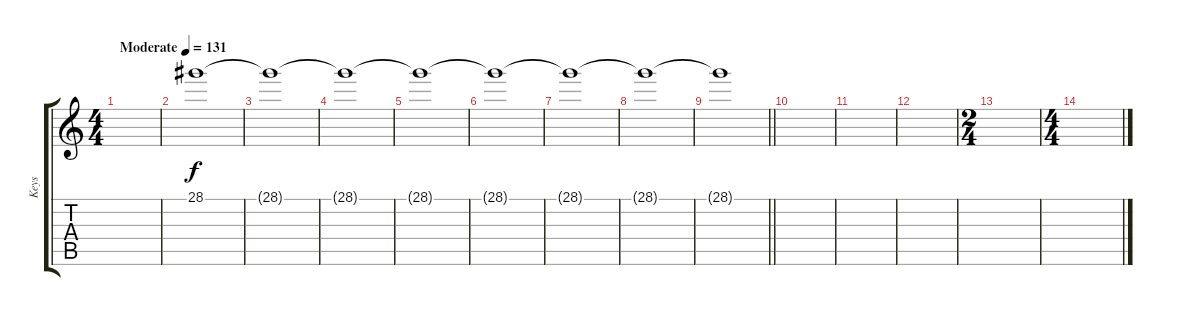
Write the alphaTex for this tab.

\track ("Keys" "Keys") {instrument synthstrings1}
\staff {score tabs}
\tuning (E4 B3 G3 D3 A2 E2) {hide}
\ts (4 4)
\tempo (131 "Moderate")
\clef g2
\ks c
|
28.1.1 |
28.1{t}.1 |
28.1{t}.1 |
28.1{t}.1 |
28.1{t}.1 |
28.1{t}.1 |
28.1{t}.1 |
\barLineRight lightlight
28.1{t}.1 |
|
|
|
\ts (2 4)
|
\ts (4 4)
